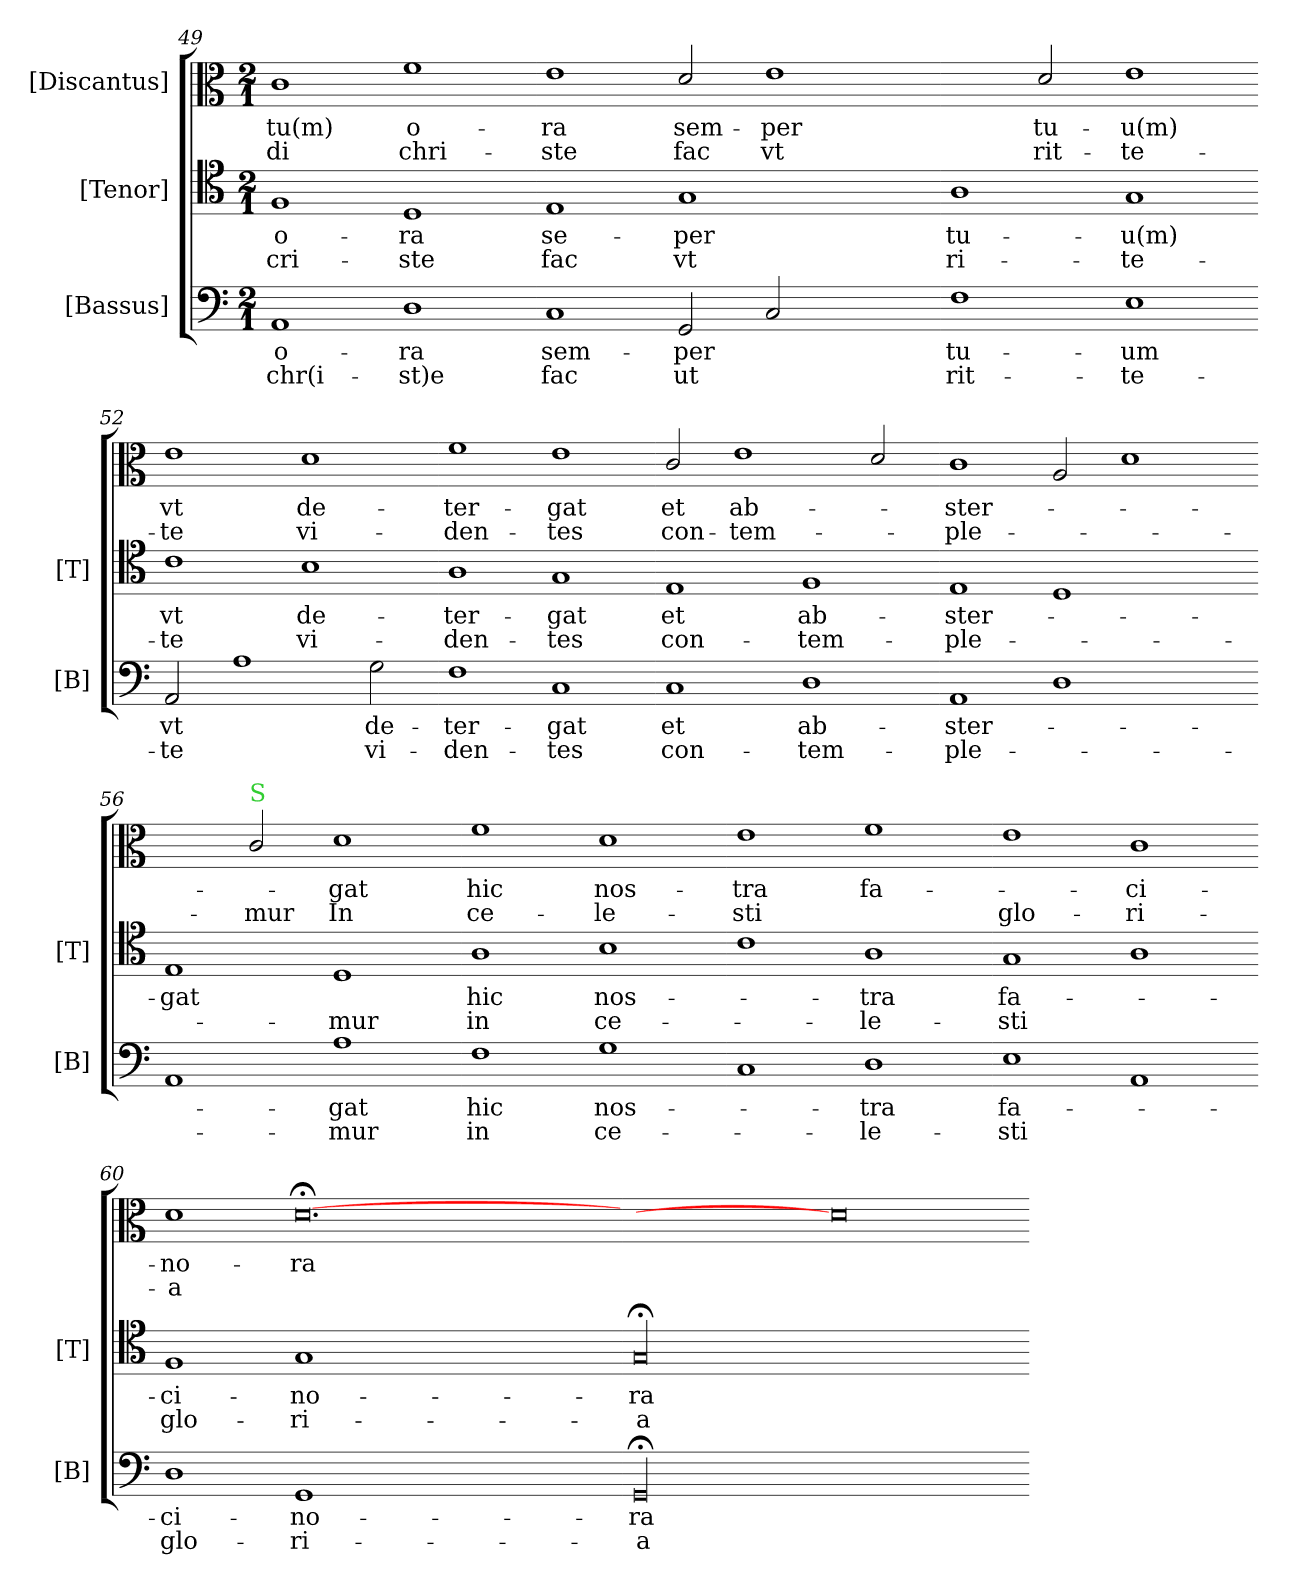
**kern	**text	**text	**kern	**text	**text	**kern	**text	**text
*part3	*part3	*part3	*part2	*part2	*part2	*part1	*part1	*part1
*staff3	*staff3	*staff3	*staff2	*staff2	*staff2	*staff1	*staff1	*staff1
*I"[Bassus]	*	*	*I"[Tenor]	*	*	*I"[Discantus]	*	*
*I'[B]	*	*	*I'[T]	*	*	*	*	*
*clefF4	*	*	*clefC4	*	*	*clefC3	*	*
*k[]	*	*	*k[]	*	*	*k[]	*	*
*D:dor	*	*	*D:dor	*	*	*D:dor	*	*
*M2/1	*	*	*M2/1	*	*	*M2/1	*	*
=49	=49	=49	=49	=49	=49	=49	=49	=49
1AA	o-	chr(i-	1F	o-	cri-	1c	-tu(m)	-di
1D	-ra	-st)e	1D	-ra	-ste	1f	o-	chri-
=50-	=50-	=50-	=50-	=50-	=50-	=50-	=50-	=50-
1C	sem-	fac	1E	se-	fac	1e	-ra	-ste
2GG/	-per	ut	1G	-per	vt	2d/	sem-	fac
2C/	.	.	.	.	.	1e\	-per	vt
2ryy	.	.	2ryy	.	.	.	.	.
=51-	=51-	=51-	=51-	=51-	=51-	=51-	=51-	=51-
1F	tu-	rit-	1A	tu-	ri-	2ryy	.	.
.	.	.	.	.	.	2d/	tu-	rit-
1E	-um	-te-	1G	-u(m)	-te-	1e	-u(m)	-te-
=52-	=52-	=52-	=52-	=52-	=52-	=52-	=52-	=52-
2AA/	vt	-te	1c	vt	-te	1e	vt	-te
1A	.	.	.	.	.	.	.	.
.	.	.	1B	de-	vi-	1d	de-	vi-
2G\	de-	vi-	.	.	.	.	.	.
=53-	=53-	=53-	=53-	=53-	=53-	=53-	=53-	=53-
1F	-ter-	-den-	1A	-ter-	-den-	1f	-ter-	-den-
1C	-gat	-tes	1G	-gat	-tes	1e	-gat	-tes
=54-	=54-	=54-	=54-	=54-	=54-	=54-	=54-	=54-
1C	et	con-	1E	et	con-	2c/	et	con-
.	.	.	.	.	.	1e	ab-	-tem-
1D	ab-	-tem-	1F	ab-	-tem-	.	.	.
.	.	.	.	.	.	2d/	.	.
=55-	=55-	=55-	=55-	=55-	=55-	=55-	=55-	=55-
1AA	-ster-	-ple-	1E	-ster-	-ple-	1c	-ster-	-ple-
1D	.	.	1D	.	.	2A/	.	.
.	.	.	.	.	.	1d\	.	.
2ryy	.	.	2ryy	.	.	.	.	.
=56-	=56-	=56-	=56-	=56-	=56-	=56-	=56-	=56-
1AA	.	.	1E	-gat	.	2ryy	.	.
!	!	!	!	!	!	!LO:TX:a:color=limegreen:t=S	!	!
.	.	.	.	.	.	2c/	.	-mur
1A	-gat	-mur	1D	.	-mur	1d	-gat	In
=57-	=57-	=57-	=57-	=57-	=57-	=57-	=57-	=57-
1F	hic	in	1A	hic	in	1f	hic	ce-
1G	nos-	ce-	1B	nos-	ce-	1d	nos-	-le-
=58-	=58-	=58-	=58-	=58-	=58-	=58-	=58-	=58-
1C	.	.	1c	.	.	1e	-tra	-sti
1D	-tra	-le-	1A	-tra	-le-	1f	fa-	.
=59-	=59-	=59-	=59-	=59-	=59-	=59-	=59-	=59-
1E	fa-	-sti	1G	fa-	-sti	1e	.	glo-
1AA	.	.	1A	.	.	1c	-ci-	-ri-
=60-	=60-	=60-	=60-	=60-	=60-	=60-	=60-	=60-
1D	-ci-	glo-	1F	-ci-	glo-	1d	-no-	-a
1GG	-no-	-ri-	1G	-no-	-ri-	[0.d;	-ra	.
0ryy	.	.	0ryy	.	.	.	.	.
=61-	=61-	=61-	=61-	=61-	=61-	=61-	=61-	=61-
00GG;<;/	-ra	-a	00G;</	-ra	-a	0ryy	.	.
.	.	.	.	.	.	0d]	.	.
=-	=-	=-	=-	=-	=-	=-	=-	=-
*-	*-	*-	*-	*-	*-	*-	*-	*-
